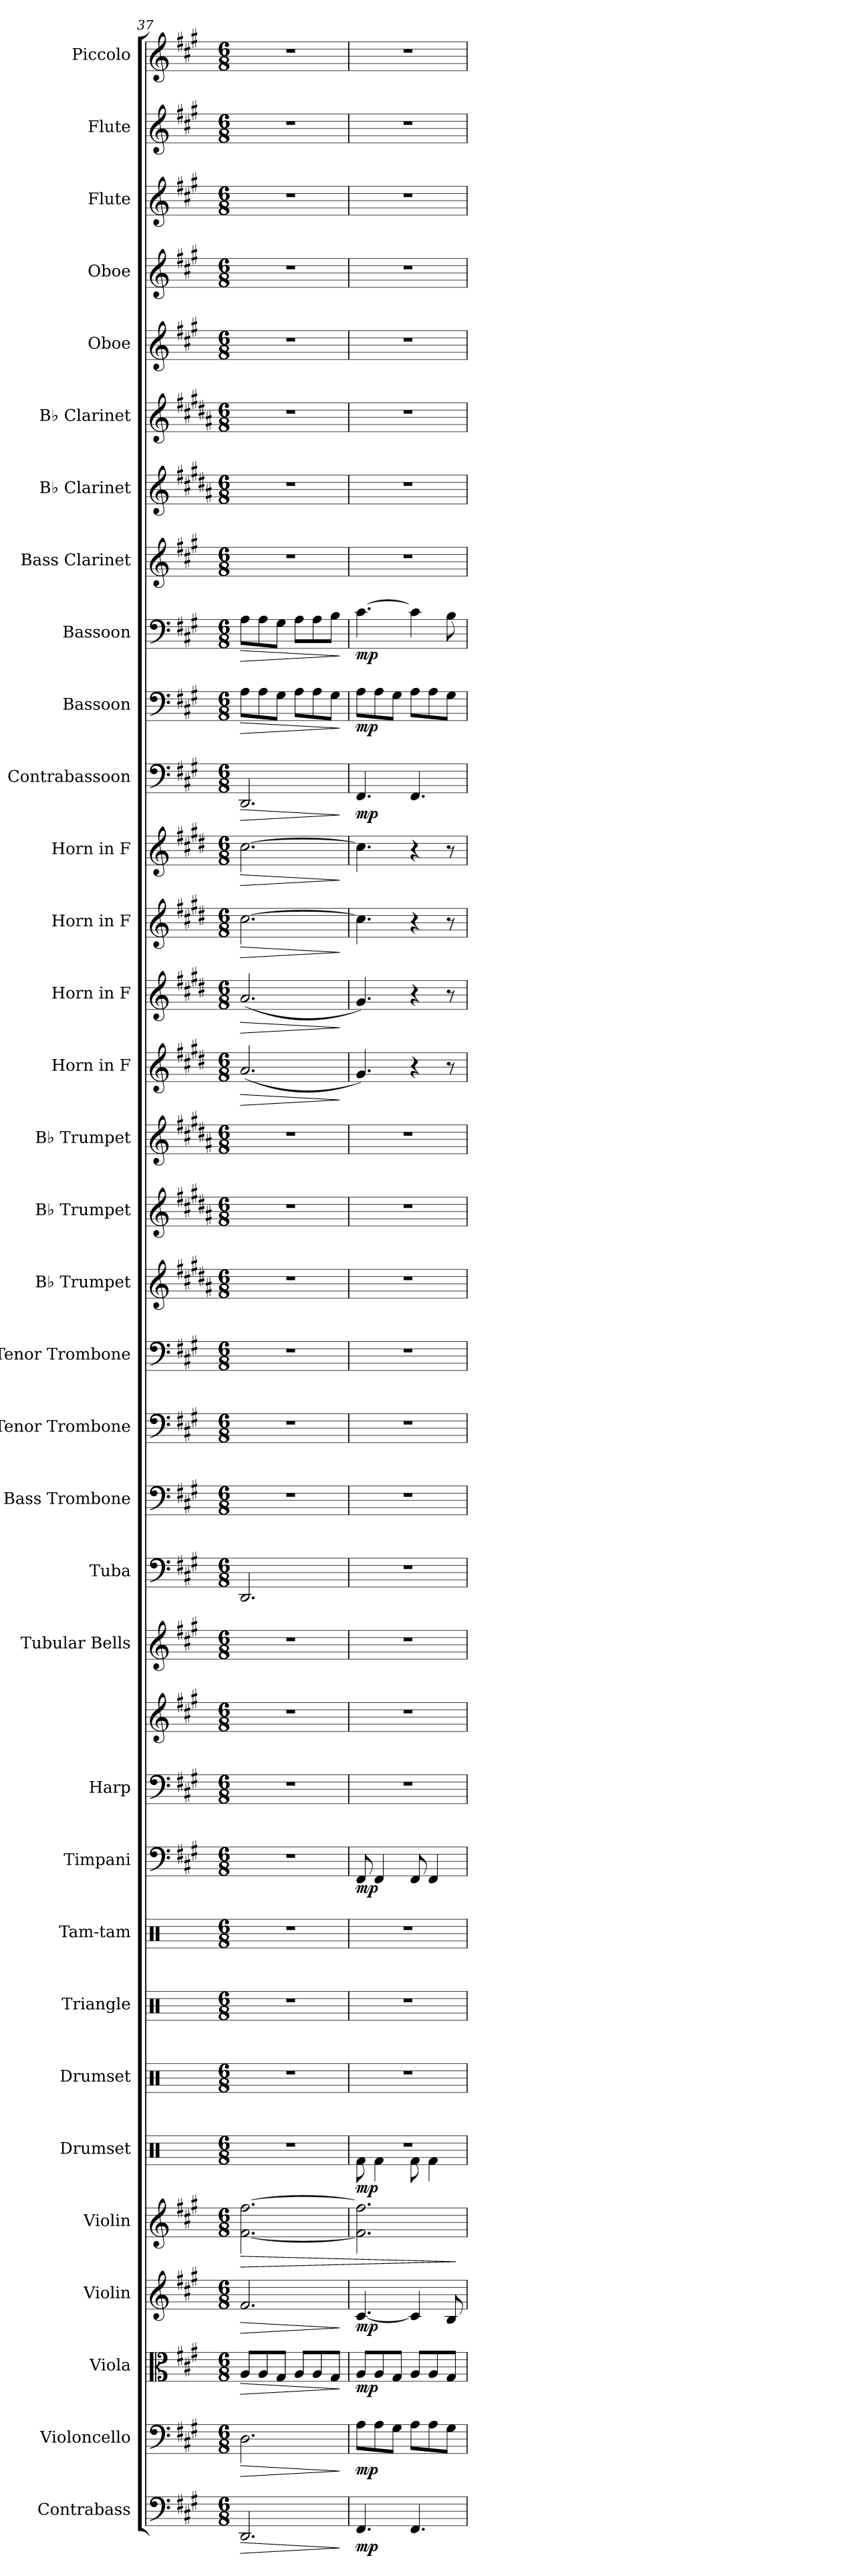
**kern	**dynam	**kern	**dynam	**kern	**dynam	**kern	**dynam	**kern	**dynam	**kern	**dynam	**kern	**kern	**kern	**kern	**dynam	**kern	**kern	**kern	**kern	**kern	**kern	**kern	**kern	**kern	**kern	**kern	**dynam	**kern	**dynam	**kern	**dynam	**kern	**dynam	**kern	**dynam	**kern	**dynam	**kern	**dynam	**kern	**kern	**kern	**kern	**kern	**kern	**kern	**kern
*part34	*part34	*part33	*part33	*part32	*part32	*part31	*part31	*part30	*part30	*part29	*part29	*part28	*part27	*part26	*part25	*part25	*part24	*part24	*part23	*part22	*part21	*part20	*part19	*part18	*part17	*part16	*part15	*part15	*part14	*part14	*part13	*part13	*part12	*part12	*part11	*part11	*part10	*part10	*part9	*part9	*part8	*part7	*part6	*part5	*part4	*part3	*part2	*part1
*staff35	*staff35	*staff34	*staff34	*staff33	*staff33	*staff32	*staff32	*staff31	*staff31	*staff30	*staff30	*staff29	*staff28	*staff27	*staff26	*staff26	*staff25	*staff24	*staff23	*staff22	*staff21	*staff20	*staff19	*staff18	*staff17	*staff16	*staff15	*staff15	*staff14	*staff14	*staff13	*staff13	*staff12	*staff12	*staff11	*staff11	*staff10	*staff10	*staff9	*staff9	*staff8	*staff7	*staff6	*staff5	*staff4	*staff3	*staff2	*staff1
*I"Contrabass	*	*I"Violoncello	*	*I"Viola	*	*I"Violin	*	*I"Violin	*	*I"Drumset	*	*I"Drumset	*I"Triangle	*I"Tam-tam	*I"Timpani	*	*I"Harp	*	*I"Tubular Bells	*I"Tuba	*I"Bass Trombone	*I"Tenor Trombone	*I"Tenor Trombone	*I"B♭ Trumpet	*I"B♭ Trumpet	*I"B♭ Trumpet	*I"Horn in F	*	*I"Horn in F	*	*I"Horn in F	*	*I"Horn in F	*	*I"Contrabassoon	*	*I"Bassoon	*	*I"Bassoon	*	*I"Bass Clarinet	*I"B♭ Clarinet	*I"B♭ Clarinet	*I"Oboe	*I"Oboe	*I"Flute	*I"Flute	*I"Piccolo
*I'Cb.	*	*I'Vc.	*	*I'Vla.	*	*I'Vln.	*	*I'Vln.	*	*I'Drs.	*	*I'Drs.	*I'Trgl.	*I'Tam-tam	*I'Timp.	*	*I'Hrp.	*	*I'Tu. Be.	*I'Tba.	*I'B. Tbn.	*I'T. Tbn.	*I'T. Tbn.	*I'B♭ Tpt.	*I'B♭ Tpt.	*I'B♭ Tpt.	*	*	*	*	*	*	*	*	*I'Cbsn.	*	*I'Bsn.	*	*I'Bsn.	*	*I'B. Cl.	*I'B♭ Cl.	*I'B♭ Cl.	*I'Ob.	*I'Ob.	*I'Fl.	*I'Fl.	*I'Picc.
*clefF4	*	*clefF4	*	*clefC3	*	*clefG2	*	*clefG2	*	*clefX	*	*clefX	*clefX	*clefX	*clefF4	*	*clefF4	*clefG2	*clefG2	*clefF4	*clefF4	*clefF4	*clefF4	*clefG2	*clefG2	*clefG2	*clefG2	*	*clefG2	*	*clefG2	*	*clefG2	*	*clefF4	*	*clefF4	*	*clefF4	*	*clefG2	*clefG2	*clefG2	*clefG2	*clefG2	*clefG2	*clefG2	*clefG2
*ITrd7c12	*	*	*	*	*	*	*	*	*	*	*	*	*	*	*	*	*	*	*	*	*	*	*	*ITrd1c2	*ITrd1c2	*ITrd1c2	*ITrd4c7	*	*ITrd4c7	*	*ITrd4c7	*	*ITrd4c7	*	*ITrd7c12	*	*	*	*	*	*ITrd8c14	*ITrd1c2	*ITrd1c2	*	*	*	*	*ITrd-7c-12
*k[f#c#g#]	*	*k[f#c#g#]	*	*k[f#c#g#]	*	*k[f#c#g#]	*	*k[f#c#g#]	*	*k[]	*	*k[]	*k[]	*k[]	*k[f#c#g#]	*	*k[f#c#g#]	*k[f#c#g#]	*k[f#c#g#]	*k[f#c#g#]	*k[f#c#g#]	*k[f#c#g#]	*k[f#c#g#]	*k[f#c#g#]	*k[f#c#g#]	*k[f#c#g#]	*k[f#c#g#]	*	*k[f#c#g#]	*	*k[f#c#g#]	*	*k[f#c#g#]	*	*k[f#c#g#]	*	*k[f#c#g#]	*	*k[f#c#g#]	*	*k[f#c#g#]	*k[f#c#g#]	*k[f#c#g#]	*k[f#c#g#]	*k[f#c#g#]	*k[f#c#g#]	*k[f#c#g#]	*k[f#c#g#]
*M6/8	*	*M6/8	*	*M6/8	*	*M6/8	*	*M6/8	*	*M6/8	*	*M6/8	*M6/8	*M6/8	*M6/8	*	*M6/8	*M6/8	*M6/8	*M6/8	*M6/8	*M6/8	*M6/8	*M6/8	*M6/8	*M6/8	*M6/8	*	*M6/8	*	*M6/8	*	*M6/8	*	*M6/8	*	*M6/8	*	*M6/8	*	*M6/8	*M6/8	*M6/8	*M6/8	*M6/8	*M6/8	*M6/8	*M6/8
=37	=37	=37	=37	=37	=37	=37	=37	=37	=37	=37	=37	=37	=37	=37	=37	=37	=37	=37	=37	=37	=37	=37	=37	=37	=37	=37	=37	=37	=37	=37	=37	=37	=37	=37	=37	=37	=37	=37	=37	=37	=37	=37	=37	=37	=37	=37	=37	=37
!	!LO:HP:b	!	!LO:HP:b	!	!LO:HP:b	!	!LO:HP:b	!	!LO:HP:b	!	!	!	!	!	!	!	!	!	!	!	!	!	!	!	!	!	!	!LO:HP:b	!	!LO:HP:b	!	!LO:HP:b	!	!LO:HP:b	!	!LO:HP:b	!	!LO:HP:b	!	!LO:HP:b	!	!	!	!	!	!	!	!
2.DDD/	>	2.D\	>	8A/L	>	2.f#/	>	[2.f#\ [2.ff#\	>	2.r	.	2.r	2.r	2.r	2.r	.	2.r	2.r	2.r	2.DD/	2.r	2.r	2.r	2.r	2.r	2.r	(2.d/	>	(2.d/	>	[2.f#\	>	[2.f#\	>	2.DDD/	>	8A\L	>	8A\L	>	2.r	2.r	2.r	2.r	2.r	2.r	2.r	2.r
.	.	.	.	8A/	.	.	.	.	.	.	.	.	.	.	.	.	.	.	.	.	.	.	.	.	.	.	.	.	.	.	.	.	.	.	.	.	8A\	.	8A\	.	.	.	.	.	.	.	.	.
.	.	.	.	8G#/J	.	.	.	.	.	.	.	.	.	.	.	.	.	.	.	.	.	.	.	.	.	.	.	.	.	.	.	.	.	.	.	.	8G#\J	.	8G#\J	.	.	.	.	.	.	.	.	.
.	.	.	.	8A/L	.	.	.	.	.	.	.	.	.	.	.	.	.	.	.	.	.	.	.	.	.	.	.	.	.	.	.	.	.	.	.	.	8A\L	.	8A\L	.	.	.	.	.	.	.	.	.
.	.	.	.	8A/	.	.	.	.	.	.	.	.	.	.	.	.	.	.	.	.	.	.	.	.	.	.	.	.	.	.	.	.	.	.	.	.	8A\	.	8A\	.	.	.	.	.	.	.	.	.
.	.	.	.	8G#/J	.	.	.	.	.	.	.	.	.	.	.	.	.	.	.	.	.	.	.	.	.	.	.	.	.	.	.	.	.	.	.	.	8G#\J	.	8B\J	.	.	.	.	.	.	.	.	.
.	]	.	]	.	]	.	]	.	.	.	.	.	.	.	.	.	.	.	.	.	.	.	.	.	.	.	.	]	.	]	.	]	.	]	.	]	.	]	.	]	.	.	.	.	.	.	.	.
!!LO:PB:g=z
=38	=38	=38	=38	=38	=38	=38	=38	=38	=38	=38	=38	=38	=38	=38	=38	=38	=38	=38	=38	=38	=38	=38	=38	=38	=38	=38	=38	=38	=38	=38	=38	=38	=38	=38	=38	=38	=38	=38	=38	=38	=38	=38	=38	=38	=38	=38	=38	=38
*	*	*	*	*	*	*	*	*	*	*^	*	*	*	*	*	*	*	*	*	*	*	*	*	*	*	*	*	*	*	*	*	*	*	*	*	*	*	*	*	*	*	*	*	*	*	*	*	*
!	!LO:DY:b	!	!LO:DY:b	!	!LO:DY:b	!	!LO:DY:b	!	!	!	!	!LO:DY:b	!	!	!	!	!LO:DY:b	!	!	!	!	!	!	!	!	!	!	!	!	!	!	!	!	!	!	!	!LO:DY:b	!	!LO:DY:b	!	!LO:DY:b	!	!	!	!	!	!	!	!
4.FFF#/	mp	8A\L	mp	8A/L	mp	[4.c#/	mp	2.f#\] 2.ff#\]	.	2.r	8Rf\	mp	2.r	2.r	2.r	8FF#/	mp	2.r	2.r	2.r	2.r	2.r	2.r	2.r	2.r	2.r	2.r	4.c#/)	.	4.c#/)	.	4.f#\]	.	4.f#\]	.	4.FFF#/	mp	8A\L	mp	[4.c#\	mp	2.r	2.r	2.r	2.r	2.r	2.r	2.r	2.r
.	.	8A\	.	8A/	.	.	.	.	.	.	4Rf\	.	.	.	.	4FF#/	.	.	.	.	.	.	.	.	.	.	.	.	.	.	.	.	.	.	.	.	.	8A\	.	.	.	.	.	.	.	.	.	.	.
.	.	8G#\J	.	8G#/J	.	.	.	.	.	.	.	.	.	.	.	.	.	.	.	.	.	.	.	.	.	.	.	.	.	.	.	.	.	.	.	.	.	8G#\J	.	.	.	.	.	.	.	.	.	.	.
4.FFF#/	.	8A\L	.	8A/L	.	4c#/]	.	.	.	.	8Rf\	.	.	.	.	8FF#/	.	.	.	.	.	.	.	.	.	.	.	4r	.	4r	.	4r	.	4r	.	4.FFF#/	.	8A\L	.	4c#\]	.	.	.	.	.	.	.	.	.
.	.	8A\	.	8A/	.	.	.	.	.	.	4Rf\	.	.	.	.	4FF#/	.	.	.	.	.	.	.	.	.	.	.	.	.	.	.	.	.	.	.	.	.	8A\	.	.	.	.	.	.	.	.	.	.	.
.	.	8G#\J	.	8G#/J	.	8B/	.	.	.	.	.	.	.	.	.	.	.	.	.	.	.	.	.	.	.	.	.	8r	.	8r	.	8r	.	8r	.	.	.	8G#\J	.	8B\	.	.	.	.	.	.	.	.	.
*	*	*	*	*	*	*	*	*	*	*v	*v	*	*	*	*	*	*	*	*	*	*	*	*	*	*	*	*	*	*	*	*	*	*	*	*	*	*	*	*	*	*	*	*	*	*	*	*	*	*
.	.	.	.	.	.	.	.	.	]	.	.	.	.	.	.	.	.	.	.	.	.	.	.	.	.	.	.	.	.	.	.	.	.	.	.	.	.	.	.	.	.	.	.	.	.	.	.	.
=	=	=	=	=	=	=	=	=	=	=	=	=	=	=	=	=	=	=	=	=	=	=	=	=	=	=	=	=	=	=	=	=	=	=	=	=	=	=	=	=	=	=	=	=	=	=	=	=
*-	*-	*-	*-	*-	*-	*-	*-	*-	*-	*-	*-	*-	*-	*-	*-	*-	*-	*-	*-	*-	*-	*-	*-	*-	*-	*-	*-	*-	*-	*-	*-	*-	*-	*-	*-	*-	*-	*-	*-	*-	*-	*-	*-	*-	*-	*-	*-	*-
